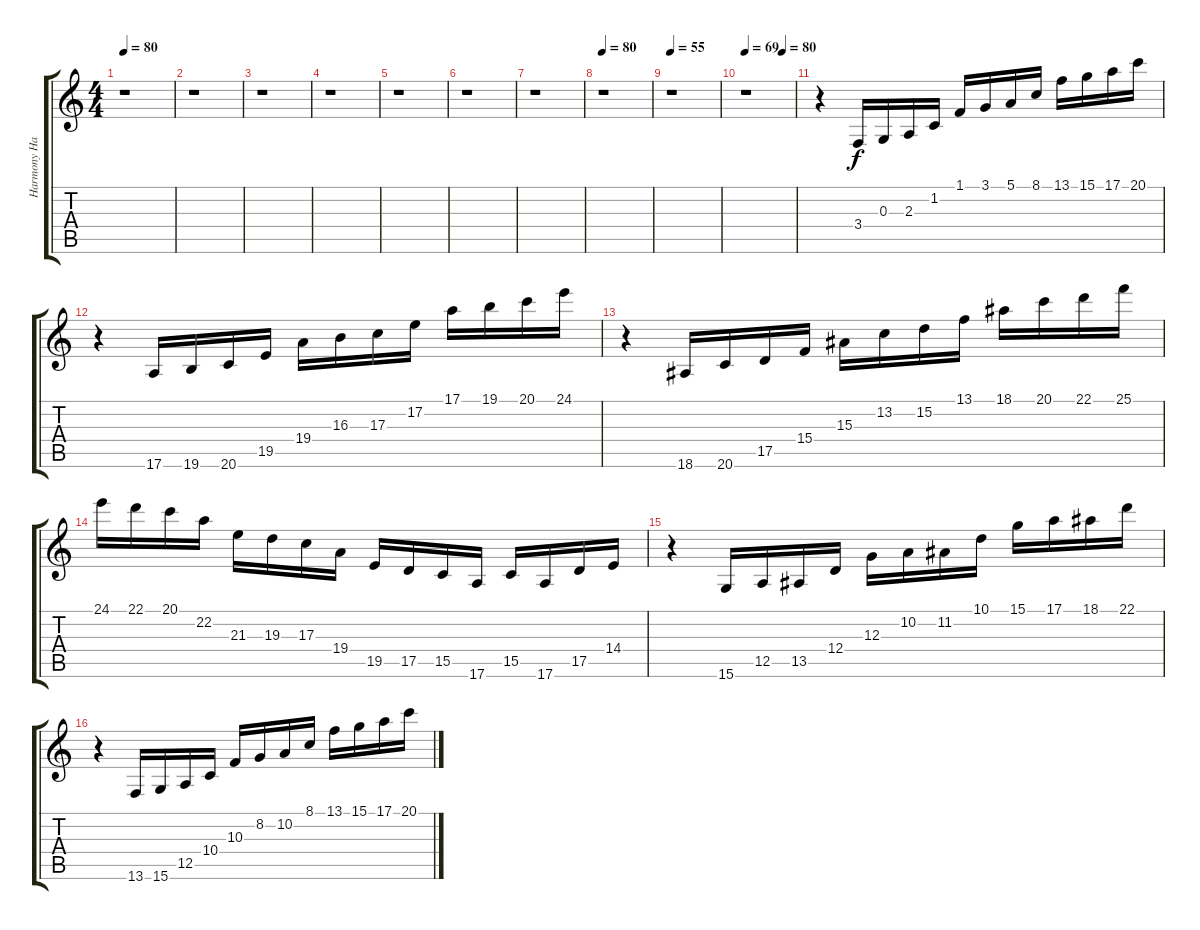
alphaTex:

\track ("Harmony Harp" "Harmony Ha") {instrument orchestralharp}
\staff {score tabs}
\tuning (E4 B3 G3 D3 A2 E2) {hide}
\ts (4 4)
\tempo 80
\clef g2
\ks c
r.1{dy f instrument orchestralharp} |
r.1 |
r.1 |
r.1 |
r.1 |
r.1 |
r.1 |
\tempo 80
r.1 |
\tempo 55
r.1 |
\tempo 69
\tempo (80 0.75)
r.1 |
r.4 3.4.16 0.3.16 2.3.16 1.2.16 1.1.16 3.1.16 5.1.16 8.1.16 13.1.16 15.1.16 17.1.16 20.1.16 |
r.4 17.6.16 19.6.16 20.6.16 19.5.16 19.4.16 16.3.16 17.3.16 17.2.16 17.1.16 19.1.16 20.1.16 24.1.16 |
r.4 18.6.16 20.6.16 17.5.16 15.4.16 15.3.16 13.2.16 15.2.16 13.1.16 18.1.16 20.1.16 22.1.16 25.1.16 |
24.1.16 22.1.16 20.1.16 22.2.16 21.3.16 19.3.16 17.3.16 19.4.16 19.5.16 17.5.16 15.5.16 17.6.16 15.5.16 17.6.16 17.5.16 14.4.16 |
r.4 15.6.16 12.5.16 13.5.16 12.4.16 12.3.16 10.2.16 11.2.16 10.1.16 15.1.16 17.1.16 18.1.16 22.1.16 |
r.4 13.6.16 15.6.16 12.5.16 10.4.16 10.3.16 8.2.16 10.2.16 8.1.16 13.1.16 15.1.16 17.1.16 20.1.16
